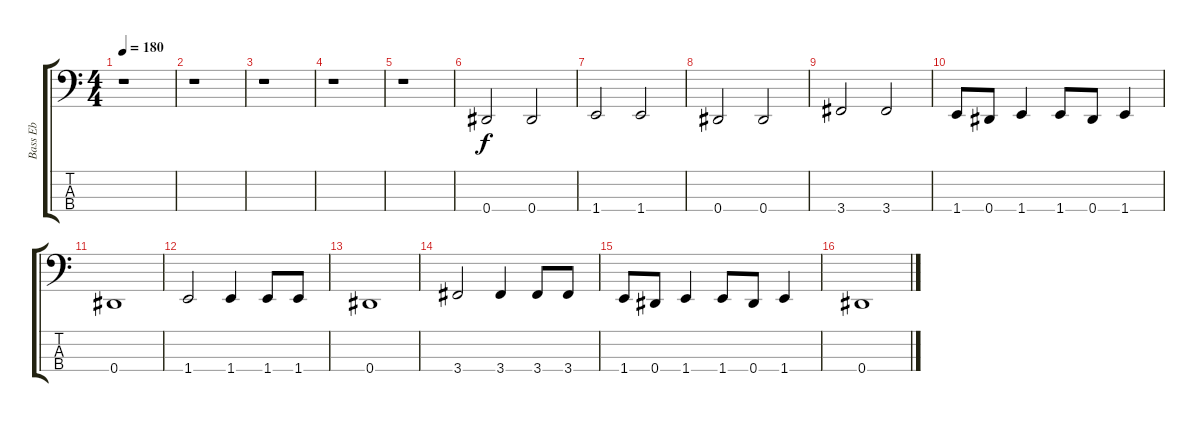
\track ("Bass Eb" "Bass Eb") {instrument electricbasspick}
\staff {score tabs}
\tuning (Gb2 Db2 Ab1 Eb1) {hide}
\ts (4 4)
\tempo 180
\clef f4
\ks c
r.1{dy f instrument electricbasspick} |
r.1 |
r.1 |
r.1 |
r.1 |
0.4.2{instrument slapbass1} 0.4.2 |
1.4.2 1.4.2 |
0.4.2 0.4.2 |
3.4.2 3.4.2 |
1.4.8 0.4.8 1.4.4 1.4.8 0.4.8 1.4.4 |
0.4.1 |
1.4.2 1.4.4 1.4.8 1.4.8 |
0.4.1 |
3.4.2 3.4.4 3.4.8 3.4.8 |
1.4.8 0.4.8 1.4.4 1.4.8 0.4.8 1.4.4 |
0.4.1
